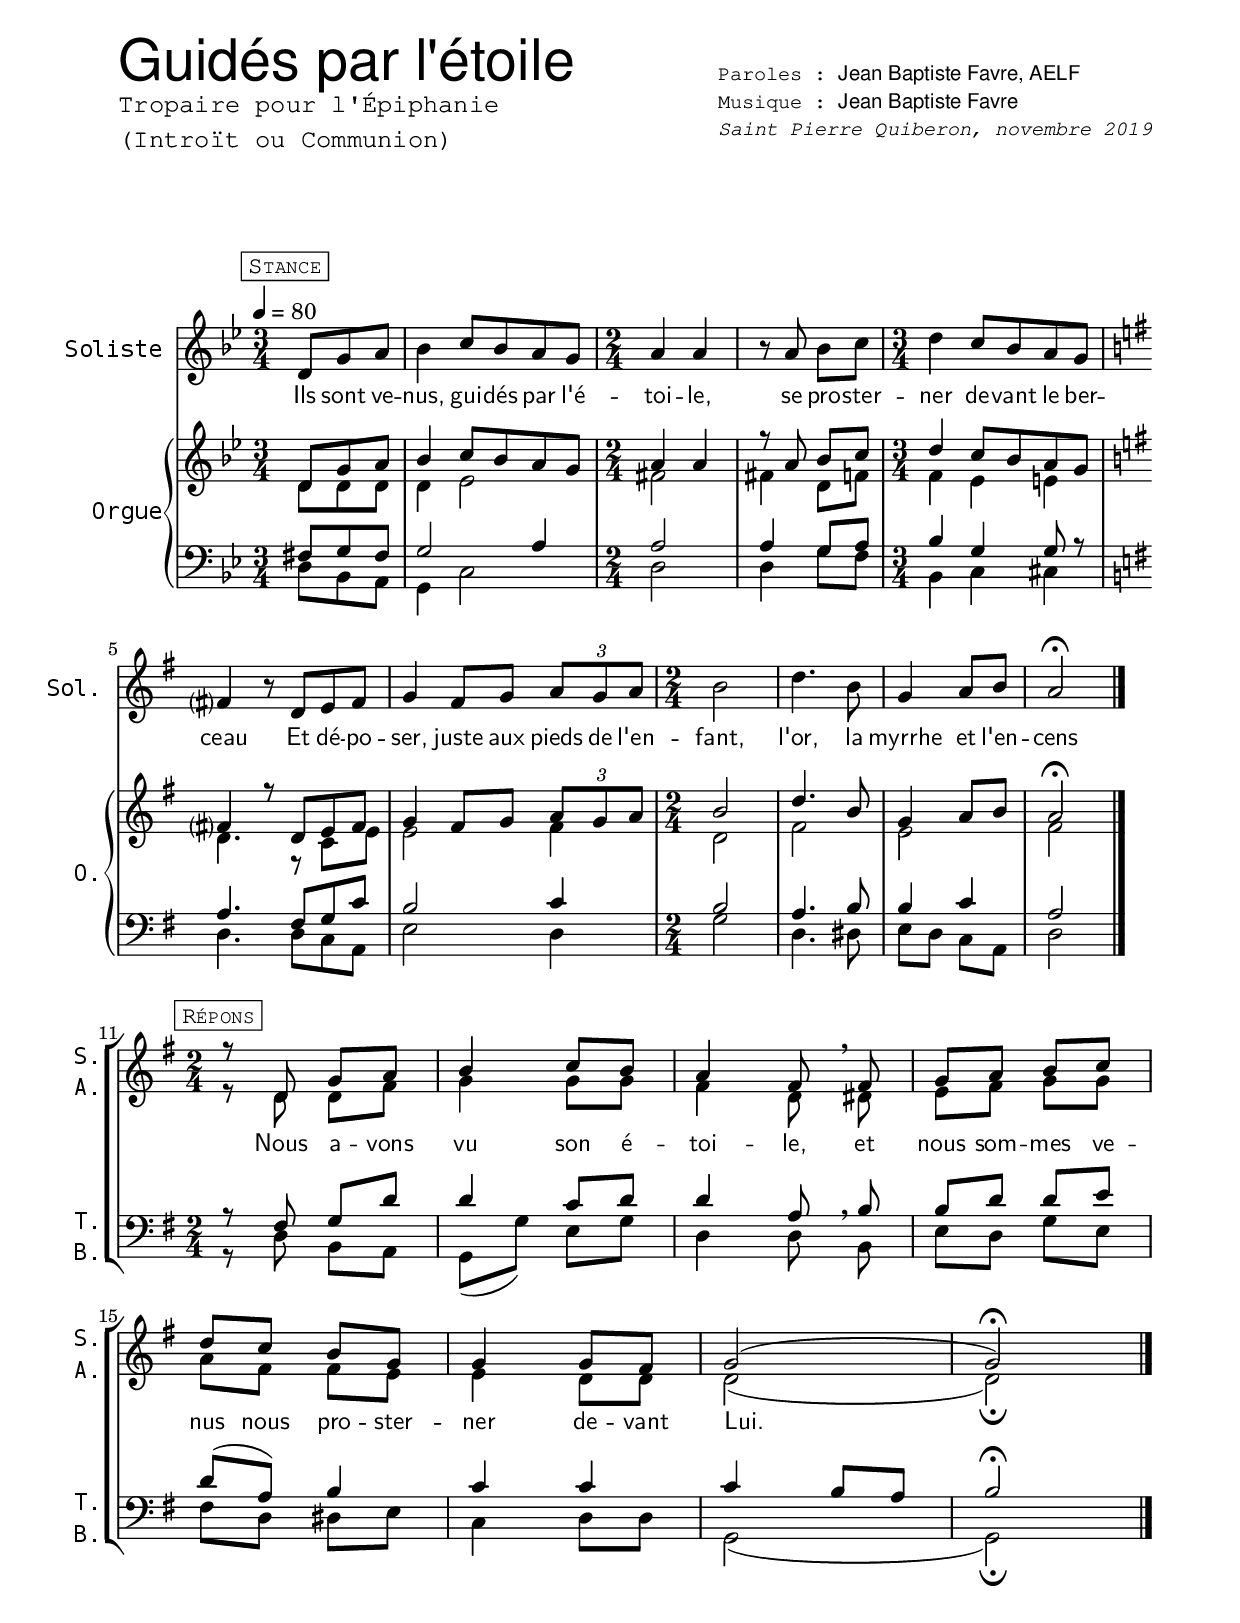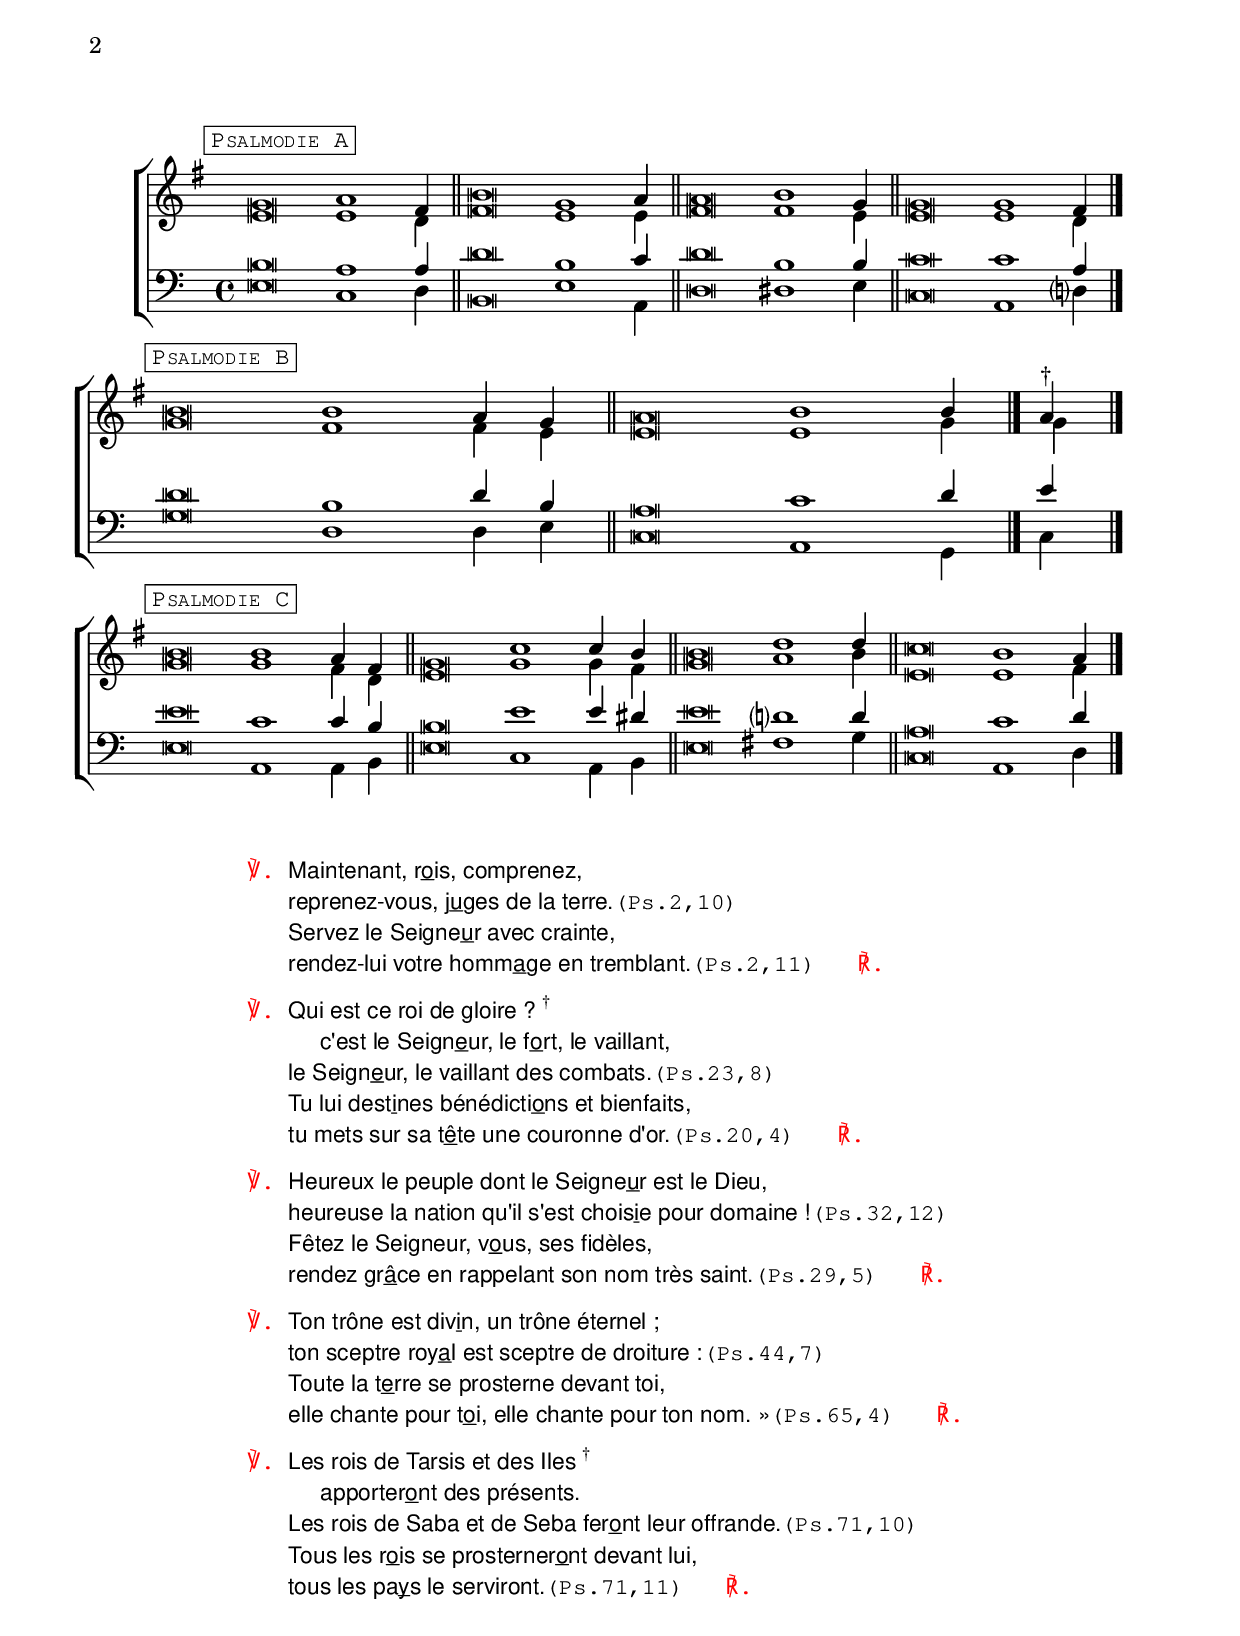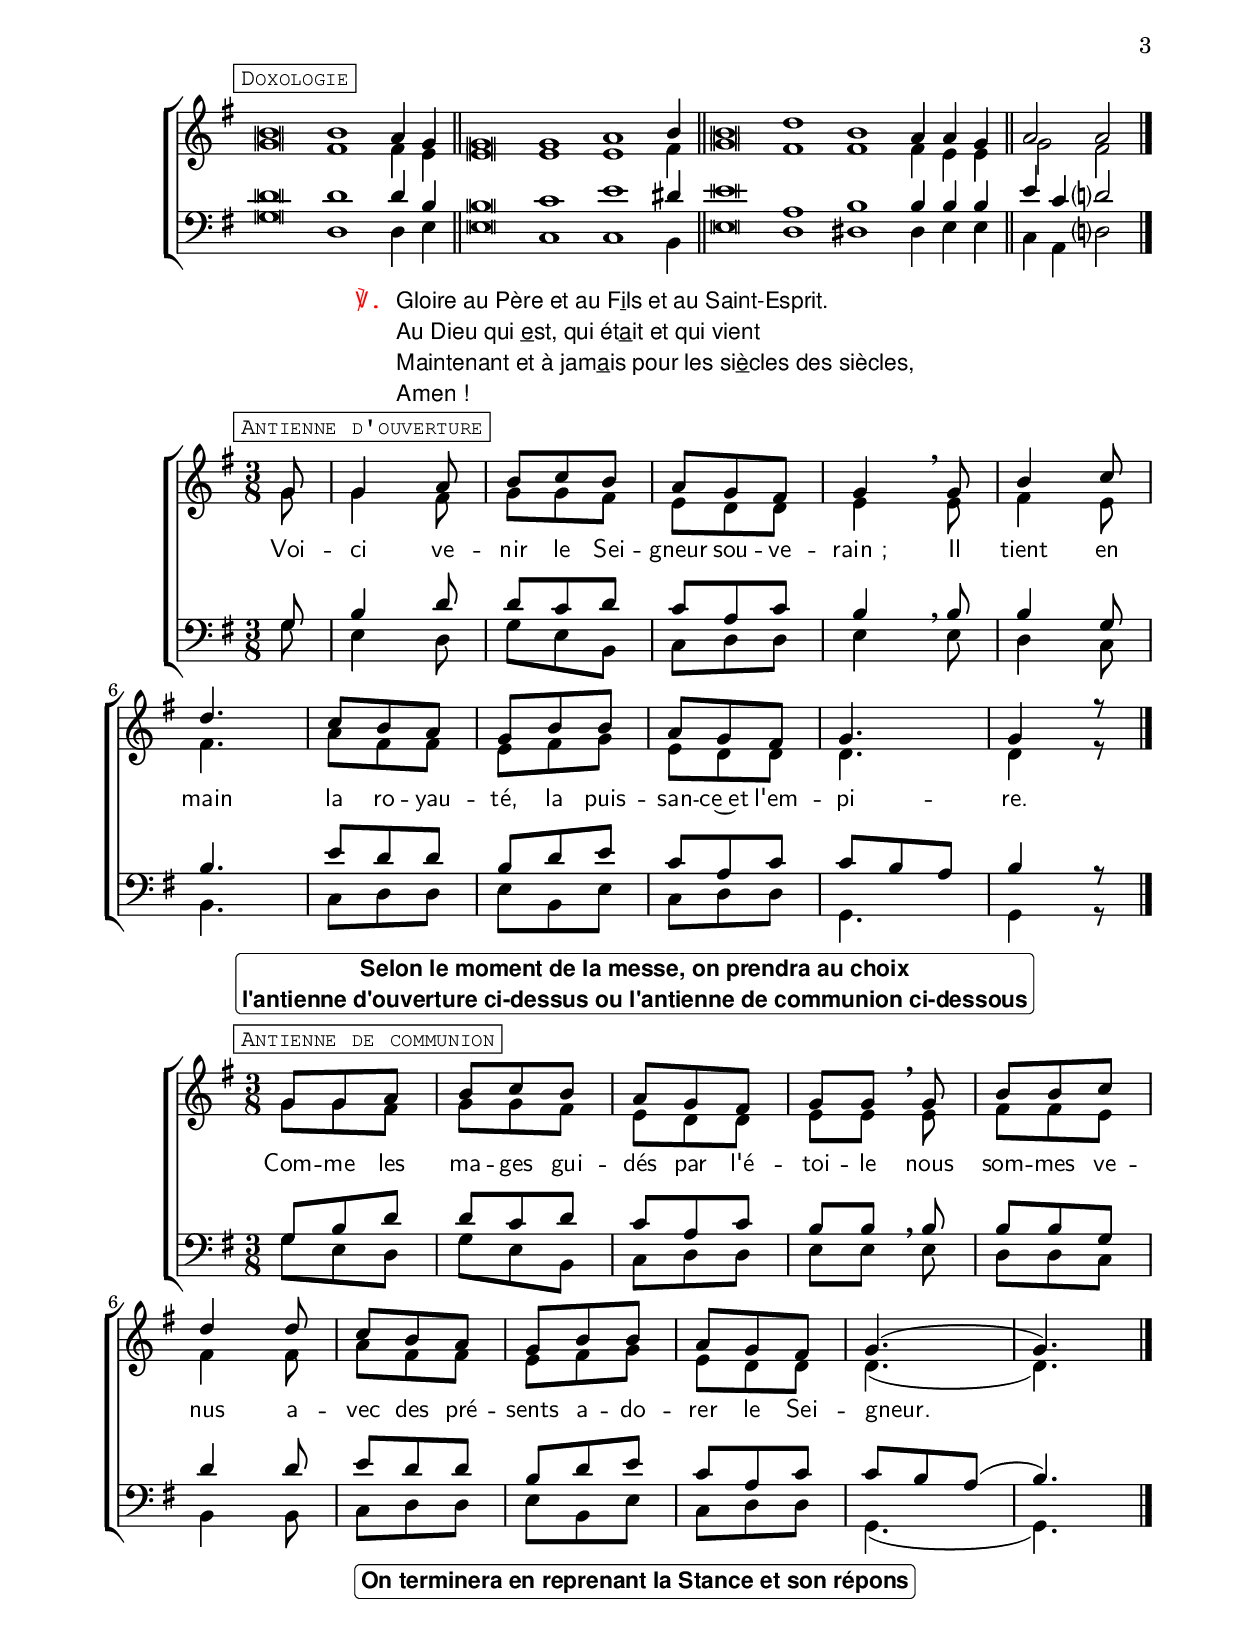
\version "2.22.0"
\language "english"
\include "../libs/commonFunctions.ily"

headers = \header {
  title = "Guidés par l'étoile"
  subtitle = \markup { \column { "Tropaire pour l'Épiphanie" "(Introït ou Communion)" } }
  composer = "Jean Baptiste Favre"
  poet = "Jean Baptiste Favre, AELF"
  dedication = "Saint Pierre Quiberon, novembre 2019"
  }

%%%%%%%%%%%%%%%%%%%%%%%%%%%%%%
%%%%%%%%%%  Stance  %%%%%%%%%%
%%%%%%%%%%%%%%%%%%%%%%%%%%%%%%
stanceRhythms = {
  \tempo 4 = 80
  \key g \minor \time 3/4
  \markCustom "Stance"
  \partial 4. s4. s2. \time 2/4  s2 s2 \time 3/4 s2. \break
  \key g \major s2. s2. \time 2/4 s2*4 \bar "|."
  }
stanceMusic = \relative c' {
  d8 g a bf4 c8 bf a g a4 a4 r8 a8 bf c d4 c8 bf a g
  fs!?4 r8 d e
  fs g4 fs8 g \tuplet 3/2 { a8 g a } b2 d4. b8 g4 a8 b a2 \fermata
  }
stanceAltoMusic = \relative c' {
  d8 d d d4 ef2 fs2 fs4 d8 f f4 ef e
  d4. r8 c8 e e2 fs4 d2 fs2 e2 fs2
  }
stanceTenorMusic = \relative c {
  fs8 g8 fs g2 a4 a2 a4 g8 a bf4 g4 g8 r8
  a4. fs8 g c b2 c4 b2 a4. b8 b4 c4 a2
  }
stanceBassMusic = \relative c {
  d8 bf a g4 c2 d2 d4 g8 f bf,4 c cs d4.
  d8 c a e'2 d4 g2 d4. ds8 e8 d c a d2
  }
stanceLyrics = \lyricmode {
  Ils sont ve -- nus, gui -- dés par l'é -- toi -- le, se pro -- ster -- ner de -- vant le ber -- ceau
  Et dé -- po -- ser, juste aux pieds de l'en -- fant, l'or, la myrrhe et l'en -- cens
  }

%%%%%%%%%%%%%%%%%%%%%%%%%%
%%%%%     Répons     %%%%%
%%%%%%%%%%%%%%%%%%%%%%%%%%
reponsRhythms = {
  \markCustom "Répons"
  \key g \major \time 2/4
  s2*2 s4 s8 \breathe s8 s2 \break s2*4
  \bar "|." \break
  }
reponsSopranosMusic = \relative c' {
  r8 d8 g a b4 c8 b a4 \autoBeamOff fs8
  fs8 \autoBeamOn g a b c d c b g g4 g8 fs g2 (g2) \fermata
  }
reponsAltosMusic = \relative c' {
  r8 d8 d8 fs8 g4 g8 g8 fs4 \autoBeamOff d8
  ds8 \autoBeamOn e fs g g a fs fs e e4 d8 d d2 (d2) \fermata
  }
reponsTenorsMusic =  \relative c {
  r8 fs8 g d'8 d4 c8 d8 d4 \autoBeamOff a8
  b8 \autoBeamOn b d d e d (a) b4 c c c b8 a b2 \fermata
  }
reponsBassesMusic =  \relative c {
  r8 d8 b a g (g') e g d4 \autoBeamOff  d8
  b8 \autoBeamOn e d g e fs d ds e c4 d8 d g,2 (g2) \fermata
  }
reponsLyrics = \lyricmode {
  Nous a -- vons vu son é -- toi -- le, et nous som -- mes ve -- nus nous pro -- ster -- ner de -- vant Lui.
  }


%%%%%%%%%%%%%%%%%%%%%%%%%%%%%%%%%%%%%
%%%%%          Versets          %%%%%
%%%%%%%%%%%%%%%%%%%%%%%%%%%%%%%%%%%%%
versetRhythms = {
  \cadenzaOn \omit Staff.TimeSignature
  \key g \major
  \markCustom "Psalmodie A"
  s\breve s1 s4 \bar "||"
  s\breve s1 s4 \bar "||"
  s\breve s1 s4 \bar "||"
  s\breve s1 s4 \bar "|." \break
  \markCustom "Psalmodie B"
  s\breve s1 s4 s4 \bar "||"
  s\breve s1 s4 \bar "|."
  s4^\markup { &dagger; } \bar "|." \break
  \markCustom "Psalmodie C"
  s\breve s1 s4 s4 \bar "||"
  s\breve s1 s4 s4 \bar "||"
  s\breve s1 s4 \bar "||"
  s\breve s1 s4 \bar "|."
}
versetSopranosMusic = \relative c'' {
  g\breve a1 fs4
  b\breve g1 a4
  a\breve b1 g4
  g\breve g1 fs4

  b\breve b1 a4 g4
  a\breve b1 b4
  a4

  b\breve b1 a4 fs4
  g\breve c1 c4 b4
  b\breve d1 d4
  c\breve b1 a4
  }

versetAltosMusic = \relative c' {
  e\breve e1 d4 % A
  fs\breve e1 e4
  fs\breve fs1 e4
  e\breve e1 d4

  g\breve fs1 fs4 e4 % B
  e\breve e1 g4
  g4

  g\breve g1 fs4 d4 % C
  e\breve g1 g4 fs4
  g\breve  a1 b4
  e,\breve e1 fs4
  }

versetTenorsMusic = \relative c' {
  b\breve a1 a4 % A
  d\breve b1 c4
  d\breve b1 b4
  c\breve c1 a4

  d\breve b1 d4 b4 % B
  a\breve c1 d4
  e4

  e\breve c1 c4 b4 % C
  b\breve e1 e4 ds4
  e\breve d!?1 d4
  a\breve c1 d4
  }

versetBassesMusic = \relative f {
  e\breve c1 d4 % A
  b\breve e1 a,4
  d\breve ds1 e4
  c\breve a1 d?4

  g\breve d1 d4 e4 % B
  c\breve a1 g4
  c4

  e\breve a,1 a4 b4 % C
  e\breve c1 a4 b4
  e\breve fs1 g4
  c,\breve a1 d4
  }

versetLyrics =  \markup {
  \override #'(font-family . sans)
  \column {
    \fill-line {
      \left-column{
        %  « ℣ » et « ℟ »
        \concat { \with-color #red { \typewriter "℣. " } "Maintenant, r" \underline o "is, comprenez," }
        \concat {                    \typewriter "   "   "reprenez-vous, j" \underline u "ges de la terre." \typewriter "(Ps.2,10)"}
        \concat {                    \typewriter "   "   "Servez le Seigne" \underline u "r avec crainte," }
        \concat {                    \typewriter "   "   "rendez-lui votre homm" \underline a "ge en tremblant." \typewriter "(Ps.2,11)" \with-color #red { \typewriter "   ℟." } }
        \vspace #0.5
        \concat { \with-color #red { \typewriter "℣. " } "Qui est ce roi de gloire ? " \roman \super {"&dagger;"} }
        \concat {                    \typewriter "   " "&nbsp;&nbsp;&nbsp;&nbsp;&nbsp;c'est le Seign" \underline e "ur, le f" \underline o "rt, le vaillant," }
        \concat {                    \typewriter "   "   "le Seign" \underline e "ur, le vaillant des combats." \typewriter "(Ps.23,8)" }
        \concat {                    \typewriter "   "   "Tu lui dest" \underline i "nes bénédicti" \underline o "ns et bienfaits," }
        \concat {                    \typewriter "   "   "tu mets sur sa t" \underline ê "te une couronne d'or." \typewriter "(Ps.20,4)" \with-color #red { \typewriter "   ℟." } }
        \vspace #0.5
        \concat { \with-color #red { \typewriter "℣. " } "Heureux le peuple dont le Seigne" \underline u "r est le Dieu,"}
        \concat {                    \typewriter "   "   "heureuse la nation qu'il s'est chois" \underline i "e pour domaine !" \typewriter "(Ps.32,12)" }
        \concat {                    \typewriter "   "   "Fêtez le Seigneur, v" \underline o "us, ses fidèles," }
        \concat {                    \typewriter "   "   "rendez gr" \underline â "ce en rappelant son nom très saint." \typewriter "(Ps.29,5)" \with-color #red { \typewriter "   ℟." } }
        \vspace #0.5
        \concat { \with-color #red { \typewriter "℣. " } "Ton trône est div" \underline i "n, un trône éternel ;" }
        \concat {                    \typewriter "   "   "ton sceptre roy" \underline a "l est sceptre de droiture :" \typewriter "(Ps.44,7)" }
        \concat {                    \typewriter "   "   "Toute la t" \underline e "rre se prosterne devant toi," }
        \concat {                    \typewriter "   "   "elle chante pour t" \underline o "i, elle chante pour ton nom. »" \typewriter "(Ps.65,4)" \with-color #red { \typewriter "   ℟." } }
        \vspace #0.5
        \concat { \with-color #red { \typewriter "℣. " } "Les rois de Tarsis et des Iles " \roman \super {"&dagger;"} }
        \concat {                    \typewriter "   " "&nbsp;&nbsp;&nbsp;&nbsp;&nbsp;apporter" \underline o "nt des présents." }
        \concat {                    \typewriter "   "   "Les rois de Saba et de Seba fer" \underline o "nt leur offrande." \typewriter "(Ps.71,10)" }
        \concat {                    \typewriter "   "   "Tous les r" \underline o "is se prosterner" \underline o "nt devant lui," }
        \concat {                    \typewriter "   "   "tous les pa" \underline y "s le serviront." \typewriter "(Ps.71,11)" \with-color #red { \typewriter "   ℟." } }
      }
    }
  }
}

%%%%%%%%%%%%%%%%%%%%%%%%%%%%%%
%%%%%     Doxologie     %%%%%%
%%%%%%%%%%%%%%%%%%%%%%%%%%%%%%
doxologieRhythms = {
  \cadenzaOn
  \omit Staff.TimeSignature
  \key g \major
  \markCustom "Doxologie"
  s\breve s1 s4 s4 \bar "||"
  s\breve s1 s1 s4 \bar "||"
  s\breve s1 s1 s4 s4 s4 \bar "||"
  \cadenzaOff
  s2 s2 \bar "|."
  }
doxologieSopranosMusic = \relative c'' {
  b\breve b1 a4 g4
  g\breve g1 a1 b4
  b\breve d1 b1 a4 a4 g4

  a2 a2
  }
doxologieAltosMusic = \relative c' {
  g'\breve fs1 fs4 e4
  e\breve e1 e1 fs4
  g\breve fs1 fs1 fs4 e4 e4
  g2 fs2
  }
doxologieTenorsMusic = \relative c' {
  d\breve d1 d4 b4
  b\breve c1 e1 ds4
  e\breve a,1 b1 b4 b4 b4
  e4 c4 d?2
  }
doxologieBassesMusic = \relative f {
  g\breve d1 d4 e4
  e\breve c1 c1 b4
  e\breve d1 ds1 ds4 e4 e4
  c4 a4 d?2
  }

doxologieLyrics =  \markup {
  \override #'(font-family . sans)
  \column {
    \fill-line {
      \left-column{
        %  « ℣ » et « ℟ »
        \concat { \with-color #red { \typewriter "℣. " } "Gloire au Père et au F" \underline i "ls et au Saint-Esprit." }
        \concat {                    \typewriter "   " "Au Dieu qui " \underline e "st, qui ét" \underline a "it et qui vient" }
        \concat {                    \typewriter "   " "Maintenant et à jam" \underline  a "is pour les si" \underline è "cles des siècles," }
        \concat {                    \typewriter "   " "Amen !" }
      }
    }
  }
}

%%%%%%%%%%%%%%%%%%%%%%%%%%%%
%%%%%     Introït     %%%%%%
%%%%%%%%%%%%%%%%%%%%%%%%%%%%
introitRhythms = {
  \time 3/8
  \key g \major
  \markCustom "Antienne d'ouverture"
  \partial 8 s8 s4 s8 s s s s s s s4 s8 s4 s8 \break s4. s8 s s s s s s s s s4. s4 s8 \bar "|."
  }
introitSopranosMusic = \relative c'' {
  g8
  g4 a8 b c b a g fs g4 \breathe g8 b4 c8
  d4. c8 b a g b b a g fs g4. g4 r8
  }
introitAltosMusic = \relative c' {
  g'8 g4 fs8 g g fs e d d e4 e8 fs4 e8 fs4. a8 fs fs e fs g e d d d4. d4 r8
  }
introitTenorsMusic = \relative c' {
  g8 b4 d8 d c d c a c b4 b8 b4 g8 b4. e8 d d b d e c a c c8 b a b4 r8
  }
introitBassesMusic = \relative f {
  g8 e4  d8 g8 e b c d d e4 \breathe e8 d4 c8 b4. c8 d d e b e c d d g,4. g4 r8
  }
introitLyrics =  \lyricmode {
  Voi -- ci ve -- nir le Sei -- gneur sou -- ve -- rain&nbsp;;
  Il tient en main la ro -- yau -- té, la puis -- san -- ce~et l'em -- pi -- re.
}

%%%%%%%%%%%%%%%%%%%%%%%%%%%%%%
%%%%%     Communion     %%%%%%
%%%%%%%%%%%%%%%%%%%%%%%%%%%%%%
communionRhythms = {
  \time 3/8
  \key g \major
  \markCustom "Antienne de communion"
  s8 s s8 s s s s s s s4
  s8 s s s \break
  s4 s8 s s s s s s s s s s4. s4 s8 \bar "|."
  }
communionSopranosMusic = \relative c'' {
  g8 g a8 b c b a g fs g g \breathe g8 b b c8
  d4 d8 c8 b a g b b a g fs g4. (g4.)
  }
communionAltosMusic = \relative c' {
  g'8 g fs8 g g fs e d d e e \breathe e8 fs fs e8
  fs4 fs8 a8 fs fs e fs g e d d d4. (d4.)
  }
communionTenorsMusic = \relative c' {
  g8 b d8 d c d c a c b b \breathe b8 b b g8
  d'4 d8 e8 d d b d e c a c c8 b a (b4.)
  }
communionBassesMusic = \relative f {
  g8 e d8 g8 e b c d d e e \breathe e8 d d c8
  b4 b8 c8 d d e b e c d d g,4. (g4.)
  }
communionLyrics = \lyricmode {
  Com -- me les ma -- ges gui -- dés par l'é -- toi -- le
  nous som -- mes ve -- nus a -- vec des pré -- sents a -- do -- rer le Sei -- gneur.
}


%%%%%%%%%%%%%%%%%%%%%%%%%%%%%%%%%%%%%%%%%%%%
%%%%%          DRAW PARTITION          %%%%%
%%%%%%%%%%%%%%%%%%%%%%%%%%%%%%%%%%%%%%%%%%%%
FirstPageHeaders = \headers
OtherPageHeaders = \header {
  title = ##f
  subtitle = ##f
  composer = ##f
  poet = ##f
  dedication = ##f
  }

\paper {
  top-margin = 1\cm
  bottom-margin = 1\cm
  left-margin = 1\cm
  right-margin = 1\cm
  indent = 1\cm
  % Plan for recto-verso printing with inner margin
  two-sided = ##t
  inner-margin =  2\cm
  outer-margin = 1.5\cm

  oddFooterMarkup = {}
  #(include-special-characters)

  %#(define fonts
  %  (set-global-fonts
  %   #:music "emmentaler"
  %   #:brace "emmentaler"
  %   #:roman "Latin Modern Roman"
  %   #:sans "Latin Modern Sans"
  %   #:typewriter "Monospace Regular"
  %  ))
  }
FirstScorePaper = \paper {
    markup-system-spacing = #'((basic-distance . 30)
       (minimum-distance . 30)
       (padding . 5)
       (stretchability . 5))
    top-markup-spacing = #'((basic-distance . 3)
       (minimum-distance . 3)
       (padding . 3)
       (stretchability . 3))
    top-system-spacing = #'((basic-distance . 6)
       (minimum-distance . 6)
       (padding . 6)
       (stretchability . 5))
    system-system-spacing = #'((basic-distance . 3)
       (minimum-distance . 3)
       (padding . 3)
       (stretchability . 3))
    scoreTitleMarkup = \markup \columns {
      \fill-line {
          \column {
            \line {
              \left-column {
                \fontsize #8 \sans \fromproperty #'header:title
                \fontsize #1 \typewriter \fromproperty #'header:subtitle
              }
            }
          }
          \column {
            \line {
              \fontsize #-1
              \left-column {
                \line { \concat { \typewriter "Paroles&nbsp;:&nbsp;" \sans \fromproperty #'header:poet \bold " " } }
                \line { \concat { \typewriter "Musique&nbsp;:&nbsp;" \sans \fromproperty #'header:composer \bold " " } }
                \typewriter \italic \fromproperty #'header:dedication
              }
            }
          }
        }
    }
    oddFooterMarkup = {}
  }
OtherScoresPaper = \paper {
    markup-system-spacing = #'((basic-distance . 3)
       (minimum-distance . 3)
       (padding . 3)
       (stretchability . 5))
    top-markup-spacing = #'((basic-distance . 3)
       (minimum-distance . 3)
       (padding . 3)
     4 (stretchability . 5))
    top-system-spacing = #'((basic-distance . 9)
       (minimum-distance . 9)
       (padding . 7)
       (stretchability . 5))
    system-system-spacing = #'((basic-distance . 3)
       (minimum-distance . 3)
       (padding . 3)
      (stretchability . 5))
  }
LastScorePaper = \paper {
    top-system-spacing = #'((basic-distance . 5)
       (minimum-distance . 3)
       (padding . 1)
       (stretchability . 10))
    system-system-spacing = #'((basic-distance . 0)
       (minimum-distance . 0)
       (padding . 1)
       (stretchability . 10))
   score-markup-spacing = #'((basic-distance . 0)
       (minimum-distance . 0)
       (padding . 1)
       (stretchability . 10))
    markup-system-spacing = #'((basic-distance . 5)
       (minimum-distance . 3)
       (padding . 1)
       (stretchability . 10))
}
AllScoreLayout = \layout {
      ragged-last = ##f
      \context {
          \Staff
          \RemoveEmptyStaves
          \override NoteHead #'style = #'altdefault
          \override InstrumentName #'font-name = #"Monospace Regular"
      }
      \context {
          \PianoStaff
          \RemoveEmptyStaves
          \override NoteHead #'style = #'altdefault
          \override InstrumentName #'font-name = #"Monospace Regular"
      }
      \context {
          \ChoirStaff
          \RemoveEmptyStaves
          \override NoteHead #'style = #'altdefault
          \override InstrumentName #'font-name = #"Monospace Regular"
      }
      \override LyricText #'font-name = #"Latin Modern Sans"
      \override Score.RehearsalMark.font-family = #'typewriter
  }
%%%%%%%%%%%%%%%%%%%%%%%%%%%%%%%%%%%%%%%%%%%%%%%%%%%%%%%%%%%%%%%%%%%
%%%%%%%%%%%%%%%%%%%          Antienne          %%%%%%%%%%%%%%%%%%%%
%%%%%%%%%%%%%%%%%%%%%%%%%%%%%%%%%%%%%%%%%%%%%%%%%%%%%%%%%%%%%%%%%%%

\bookpart { % Stance
  \FirstScorePaper
  \score {
    { % Partition Stance
      <<
        \new Staff = "stanceSolistStaff" \with { instrumentName = "Soliste" shortInstrumentName = "Sol." }
        <<
          \clef "treble"
          \new Voice = "stanceRhythms" {
            \markCustom "Stance" \stanceRhythms
            \set Staff.explicitKeySignatureVisibility = #begin-of-line-visible
            \once \override Staff.KeyCancellation.break-visibility = #all-invisible
            \once \override Staff.TimeSignature.break-visibility = #end-of-line-invisible
            \break
            }
          \new Voice = "stanceMelody" {  \stanceMusic }
        >>
        \new Lyrics \lyricsto "stanceMelody" { \stanceLyrics }
        \new PianoStaff = "stancePiano" \with { instrumentName = "Orgue" shortInstrumentName = "O." }
        <<
          \new Staff = "stancePianoHighStaff"
          <<
            \clef "treble"
            \new Voice = "stanceRhythms" {
              \markCustom "Stance" \stanceRhythms
              \set Staff.explicitKeySignatureVisibility = #begin-of-line-visible
              \once \override Staff.KeyCancellation.break-visibility = #all-invisible
              \once \override Staff.TimeSignature.break-visibility = #end-of-line-invisible
              \break
              }
            \new Voice = "stancePianoSoprano" { \voiceOne \stanceMusic }
            \new Voice = "stancePianoAlto" { \voiceTwo \stanceAltoMusic }
          >>
          \new Staff  = "stancePianoLowStaff"
          <<
            \clef "bass"
            \new Voice = "stanceRhythms" {
              \markCustom "Stance" \stanceRhythms
              \set Staff.explicitKeySignatureVisibility = #begin-of-line-visible
              \once \override Staff.KeyCancellation.break-visibility = #all-invisible
              \once \override Staff.TimeSignature.break-visibility = #end-of-line-invisible
              \break
              }
            \new Voice = "stancePianoTenor" { \voiceOne \stanceTenorMusic }
            \new Voice = "stancePianoBass" { \voiceTwo \stanceBassMusic }
          >>
        >>
      >>
      \new ChoirStaff = "reponsChoirStaff"
      <<
        \new Staff = "reponsHighStaff" \with { shortInstrumentName = \markup { \column { "S." "A." } } }
        <<
          \clef "treble"
          \new Voice = "reponsRhythms" { \reponsRhythms \bar "||" }
          \new Voice = "reponsSoprano" { \voiceOne \reponsSopranosMusic }
          \new Voice = "reponsAlto" { \voiceTwo \reponsAltosMusic }
        >>
        \new Lyrics \lyricsto "reponsSoprano" { \reponsLyrics }
        \new Staff  = "reponsLowStaff" \with { shortInstrumentName = \markup { \column { "T." "B." } } }
        <<
          \clef "bass"
          \new Voice = "reponsRhythms" { \reponsRhythms }
          \new Voice = "reponsTenor" { \voiceOne \reponsTenorsMusic }
          \new Voice = "reponsBass" { \voiceTwo \reponsBassesMusic }
        >>
      >>
    }
    \AllScoreLayout
    \FirstPageHeaders
  }
}


\bookpart {
  \OtherScoresPaper
  \score {
    {
      \new ChoirStaff = "psalmodyChoirStaff"
      {
        <<
          \new Staff = "psalmodyHighStaff"
          <<
            \clef "treble"
            \new Voice = "psalmodyRhythms" { \versetRhythms }
            \new Voice = "psalmodySoprano" { \voiceOne \versetSopranosMusic }
            \new Voice = "psalmodyAlto" { \voiceTwo \versetAltosMusic }
          >>
          \new Staff  = "psalmodyLowStaff" <<
            \clef "bass"
            %\new Voice = "psalmodyRhythms" { \global \choralPsalmRhythms }
            \new Voice = "psalmodyTenor" { \voiceOne \versetTenorsMusic }
            \new Voice = "psalmodyBass" { \voiceTwo \versetBassesMusic }
          >>
        >>
      }
    }
    \AllScoreLayout
    \OtherPageHeaders
  }
  \versetLyrics
}

\bookpart {
  \LastScorePaper
  \score {
    <<
      \new ChoirStaff = "doxologieChoirStaff"
      {
        <<
          \new Staff = "doxologieHighStaff"
          <<
            \clef "treble"
            \new Voice = "doxologieRhythms" { \doxologieRhythms}
            \new Voice = "doxologieSoprano" { \voiceOne \doxologieSopranosMusic }
            \new Voice = "doxologieAlto" { \voiceTwo \doxologieAltosMusic }
          >>
          \new Staff  = "doxologieLowStaff" <<
            \clef "bass"
            \new Voice = "doxologieRhythms" { \doxologieRhythms }
            \new Voice = "doxologieTenor" { \voiceOne \doxologieTenorsMusic }
            \new Voice = "doxologieBass" { \voiceTwo \doxologieBassesMusic }
          >>
        >>
      }
    >>
    \AllScoreLayout
    \OtherPageHeaders
  }
  \doxologieLyrics
  \score {
    {
      \new ChoirStaff = "introitChoirStaff"
      {
        <<
          \new Staff = "introitHighStaff"
          <<
            \clef "treble"
            \new Voice = "introitRhythms" { \introitRhythms}
            \new Voice = "introitSoprano" { \voiceOne \introitSopranosMusic }
            \new Voice = "introitAlto" { \voiceTwo \introitAltosMusic }
          >>
          \new Lyrics \lyricsto "introitSoprano" { \introitLyrics }
          \new Staff  = "introitLowStaff" <<
            \clef "bass"
            \new Voice = "introitRhythms" { \introitRhythms }
            \new Voice = "introitTenor" { \voiceOne \introitTenorsMusic }
            \new Voice = "introitBass" { \voiceTwo \introitBassesMusic }
          >>
        >>
      }
    }
    \AllScoreLayout
    \OtherPageHeaders
  }
  \markup {
    \override #'(font-family . sans)
    \fill-line {
      \rounded-box \bold \center-column {
        \concat { "Selon le moment de la messe, on prendra au choix" }
        \concat { "l'antienne d'ouverture ci-dessus ou l'antienne de communion ci-dessous" }
      }
    }
  }
  \score {
    {
      \new ChoirStaff = "communionChoirStaff"
      {
        <<
          \new Staff = "communionHighStaff"
          <<
            \clef "treble"
            \new Voice = "communionRhythms" { \communionRhythms}
            \new Voice = "communionSoprano" { \voiceOne \communionSopranosMusic }
            \new Voice = "communionAlto" { \voiceTwo \communionAltosMusic }
          >>
          \new Lyrics \lyricsto "communionSoprano" { \communionLyrics }
          \new Staff  = "communionLowStaff" <<
            \clef "bass"
            \new Voice = "communionRhythms" { \communionRhythms }
            \new Voice = "communionTenor" { \voiceOne \communionTenorsMusic }
            \new Voice = "communionBass" { \voiceTwo \communionBassesMusic }
          >>
        >>
      }
    }
    \AllScoreLayout
    \OtherPageHeaders
  }
  \markup {
    \override #'(font-family . sans)
    \fill-line {
      \rounded-box \bold \center-column {
        \concat { "On terminera en reprenant la Stance et son répons" }
      }
    }
  }
}